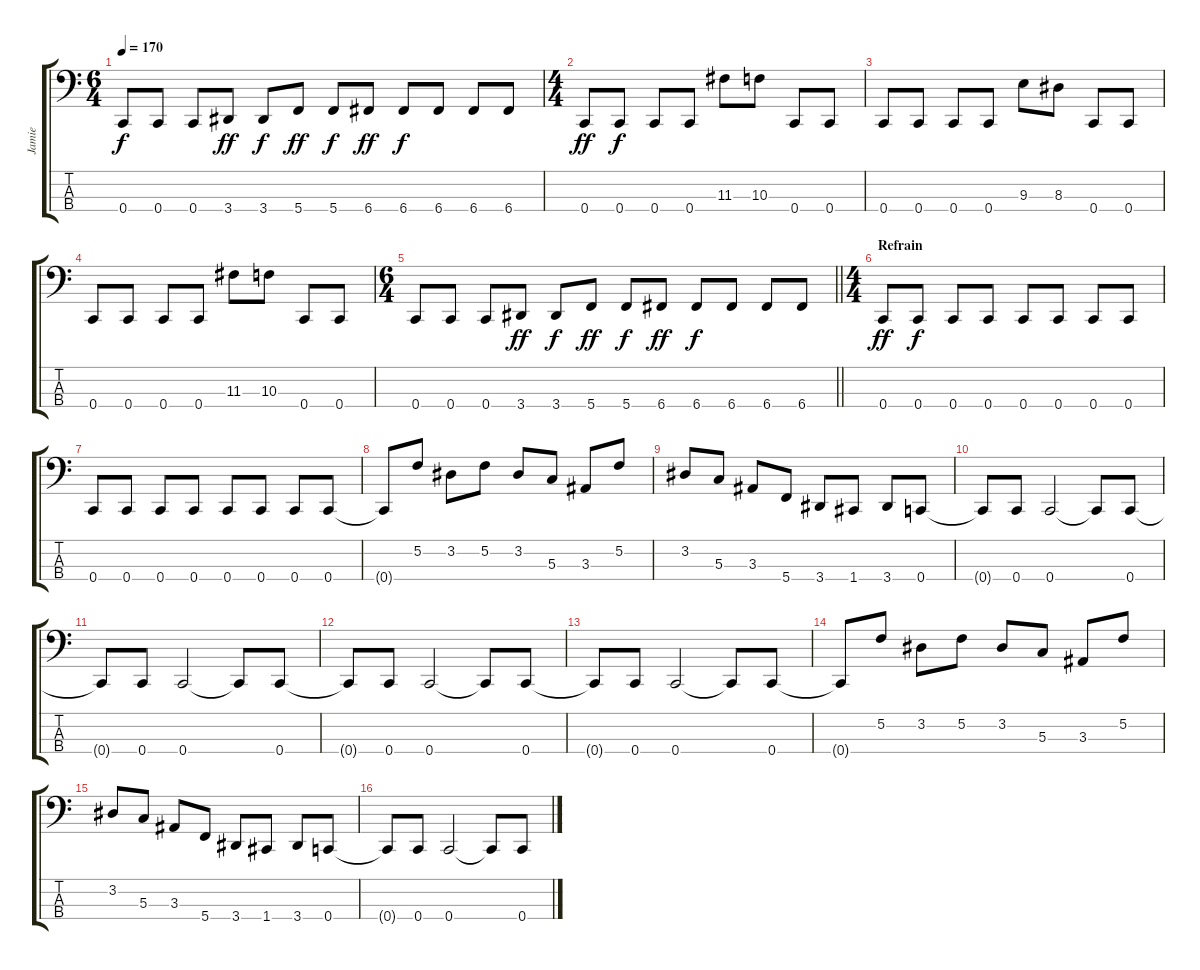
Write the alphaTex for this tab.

\track ("Jamie" "Jamie") {instrument electricbasspick}
\staff {score tabs}
\tuning (F2 C2 G1 C1) {hide}
\ts (6 4)
\tempo 170
\clef f4
\ks c
0.4.8{dy f} 0.4.8 0.4.8 3.4.8{dy ff} 3.4.8{dy f} 5.4.8{dy ff} 5.4.8{dy f} 6.4.8{dy ff} 6.4.8{dy f} 6.4.8 6.4.8 6.4.8 |
\ts (4 4)
0.4.8{dy ff} 0.4.8{dy f} 0.4.8 0.4.8 11.3.8 10.3.8 0.4.8 0.4.8 |
0.4.8 0.4.8 0.4.8 0.4.8 9.3.8 8.3.8 0.4.8 0.4.8 |
0.4.8 0.4.8 0.4.8 0.4.8 11.3.8 10.3.8 0.4.8 0.4.8 |
\ts (6 4)
\barLineRight lightlight
0.4.8 0.4.8 0.4.8 3.4.8{dy ff} 3.4.8{dy f} 5.4.8{dy ff} 5.4.8{dy f} 6.4.8{dy ff} 6.4.8{dy f} 6.4.8 6.4.8 6.4.8 |
\ts (4 4)
\section ("" "Refrain")
0.4.8{dy ff} 0.4.8{dy f} 0.4.8 0.4.8 0.4.8 0.4.8 0.4.8 0.4.8 |
0.4.8 0.4.8 0.4.8 0.4.8 0.4.8 0.4.8 0.4.8 0.4.8 |
0.4{t}.8 5.2.8 3.2.8 5.2.8 3.2.8 5.3.8 3.3.8 5.2.8 |
3.2.8 5.3.8 3.3.8 5.4.8 3.4.8 1.4.8 3.4.8 0.4.8 |
0.4{t}.8 0.4.8 0.4.2 0.4{t}.8 0.4.8 |
0.4{t}.8 0.4.8 0.4.2 0.4{t}.8 0.4.8 |
0.4{t}.8 0.4.8 0.4.2 0.4{t}.8 0.4.8 |
0.4{t}.8 0.4.8 0.4.2 0.4{t}.8 0.4.8 |
0.4{t}.8 5.2.8 3.2.8 5.2.8 3.2.8 5.3.8 3.3.8 5.2.8 |
3.2.8 5.3.8 3.3.8 5.4.8 3.4.8 1.4.8 3.4.8 0.4.8 |
0.4{t}.8 0.4.8 0.4.2 0.4{t}.8 0.4.8
